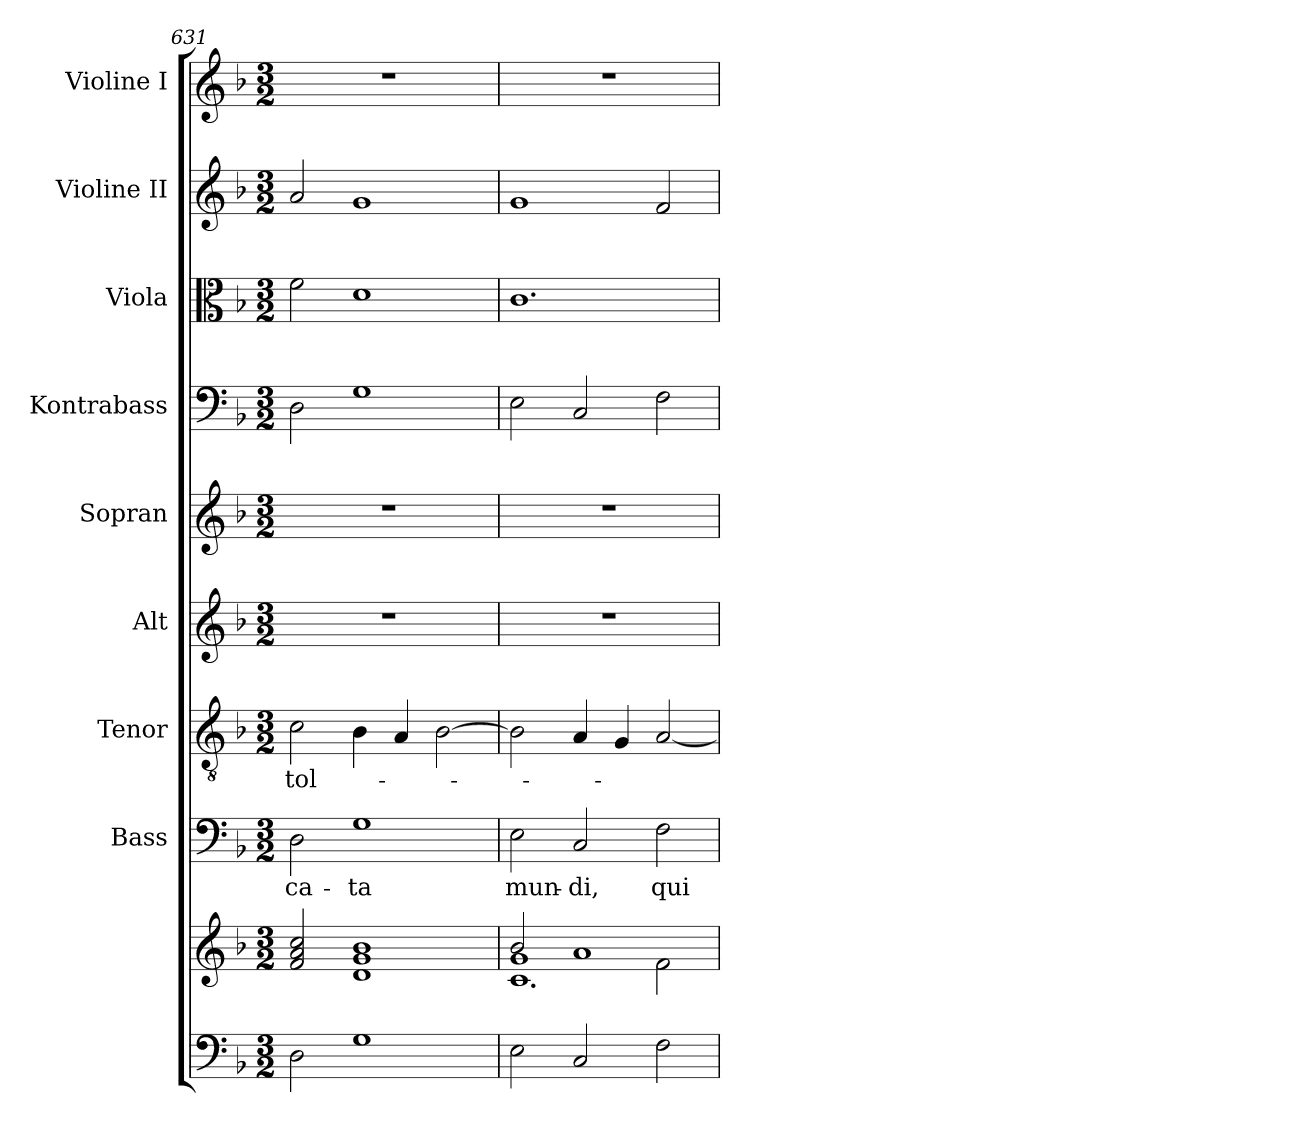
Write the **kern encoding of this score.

**kern	**kern	**kern	**text	**kern	**text	**kern	**kern	**kern	**kern	**kern	**kern
*part9	*part9	*part8	*part8	*part7	*part7	*part6	*part5	*part4	*part3	*part2	*part1
*staff10	*staff9	*staff8	*staff8	*staff7	*staff7	*staff6	*staff5	*staff4	*staff3	*staff2	*staff1
*	*	*I"Bass	*	*I"Tenor	*	*I"Alt	*I"Sopran	*I"Kontrabass	*I"Viola	*I"Violine II	*I"Violine I
*	*	*I'B.	*	*I'T.	*	*I'A.	*I'S.	*I'Kb.	*I'Vla.	*I'Vl. II	*I'Vl. I
!!LO:PB:g=z
*clefF4	*clefG2	*clefF4	*	*clefGv2	*	*clefG2	*clefG2	*clefF4	*clefC3	*clefG2	*clefG2
*	*	*	*	*	*	*	*	*ITrd7c12	*	*	*
*k[b-]	*k[b-]	*k[b-]	*	*k[b-]	*	*k[b-]	*k[b-]	*k[b-]	*k[b-]	*k[b-]	*k[b-]
*F:	*F:	*F:	*	*F:	*	*F:	*F:	*F:	*F:	*F:	*F:
*M3/2	*M3/2	*M3/2	*	*M3/2	*	*M3/2	*M3/2	*M3/2	*M3/2	*M3/2	*M3/2
=631	=631	=631	=631	=631	=631	=631	=631	=631	=631	=631	=631
!	!	!	!LO:LY:b	!	!LO:LY:b	!	!	!	!	!	!
2D\	2f/ 2a/ 2cc/	2D\	-ca-	2c\	tol-	1.r	1.r	2DD\	2f\	2a/	1.r
!	!	!	!LO:LY:b	!	!	!	!	!	!	!	!
1G	1d 1g 1b-	1G	-ta	4B-\	.	.	.	1GG	1d	1g	.
.	.	.	.	4A/	.	.	.	.	.	.	.
.	.	.	.	[2B-\	.	.	.	.	.	.	.
=632	=632	=632	=632	=632	=632	=632	=632	=632	=632	=632	=632
*	*^	*	*	*	*	*	*	*	*	*	*
*	*	*^	*	*	*	*	*	*	*	*	*	*
!	!	!	!	!	!LO:LY:b	!	!	!	!	!	!	!	!
2E\	2b-/	1.c	1g	2E\	mun-	2B-\]	.	1.r	1.r	2EE\	1.c	1g	1.r
!	!	!	!	!	!LO:LY:b	!	!	!	!	!	!	!	!
2C/	1a	.	.	2C/	-di,	4A/	.	.	.	2CC/	.	.	.
.	.	.	.	.	.	4G/	.	.	.	.	.	.	.
!	!	!	!	!	!LO:LY:b	!	!	!	!	!	!	!	!
2F\	.	.	2f\	2F\	qui	[2A/	.	.	.	2FF\	.	2f/	.
*	*v	*v	*v	*	*	*	*	*	*	*	*	*	*
=	=	=	=	=	=	=	=	=	=	=	=
*-	*-	*-	*-	*-	*-	*-	*-	*-	*-	*-	*-
